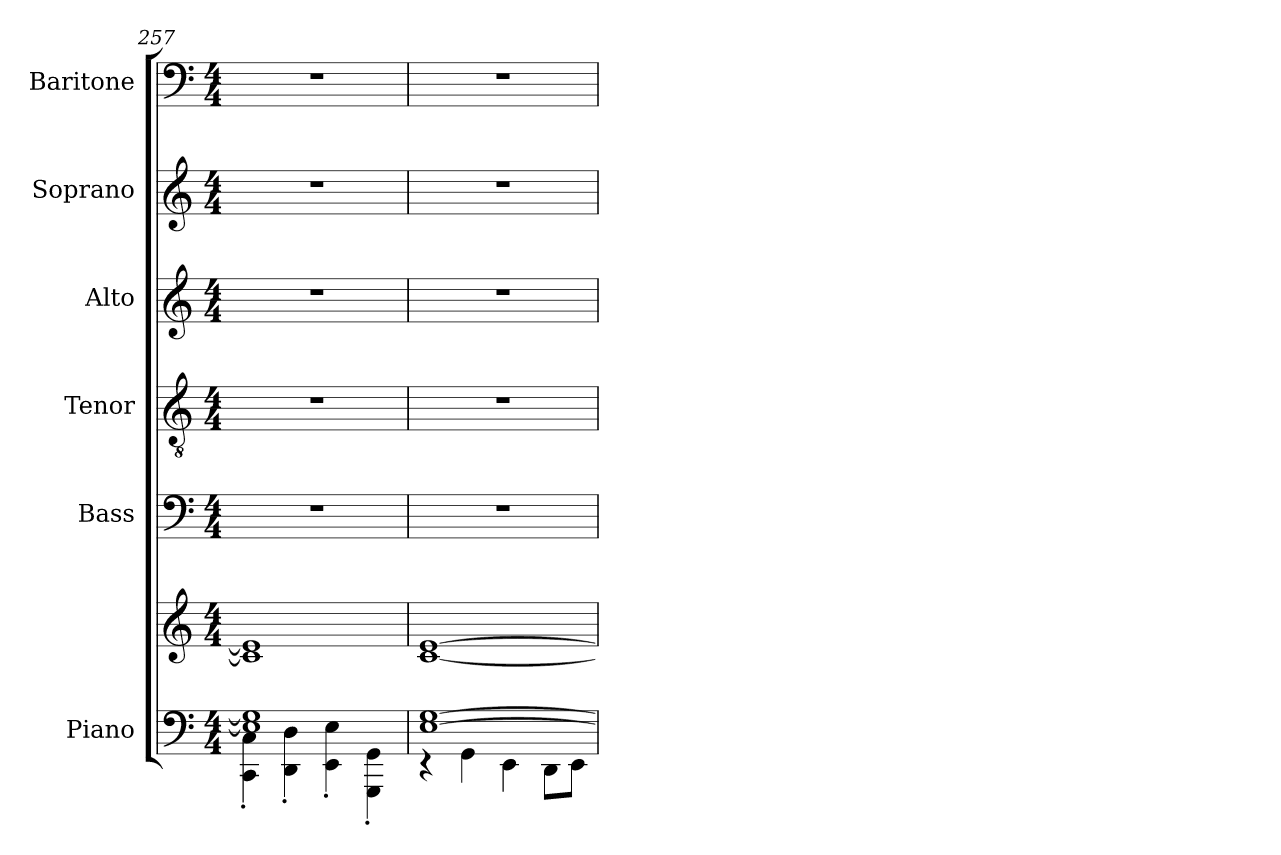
**kern	**kern	**kern	**kern	**kern	**kern	**kern
*part6	*part6	*part5	*part4	*part3	*part2	*part1
*staff7	*staff6	*staff5	*staff4	*staff3	*staff2	*staff1
*I"Piano	*	*I"Bass	*I"Tenor	*I"Alto	*I"Soprano	*I"Baritone
*	*	*I'B	*I'T	*I'A	*I'S	*
*clefF4	*clefG2	*clefF4	*clefGv2	*clefG2	*clefG2	*clefF4
*k[]	*k[]	*k[]	*k[]	*k[]	*k[]	*k[]
*C:	*C:	*C:	*C:	*C:	*C:	*C:
*M4/4	*M4/4	*M4/4	*M4/4	*M4/4	*M4/4	*M4/4
=257	=257	=257	=257	=257	=257	=257
*^	*	*	*	*	*	*
1E] 1G]	4CC\' 4C\'	1c] 1e]	1r	1r	1r	1r	1r
.	4DD\' 4D\'	.	.	.	.	.	.
.	4EE\' 4E\'	.	.	.	.	.	.
.	4GGG\' 4GG\'	.	.	.	.	.	.
=258	=258	=258	=258	=258	=258	=258	=258
[1E [1G	4r	[1c [1e	1r	1r	1r	1r	1r
.	4GG\	.	.	.	.	.	.
.	4EE\	.	.	.	.	.	.
.	8DD\L	.	.	.	.	.	.
.	8EE\J	.	.	.	.	.	.
*v	*v	*	*	*	*	*	*
=	=	=	=	=	=	=
*-	*-	*-	*-	*-	*-	*-
